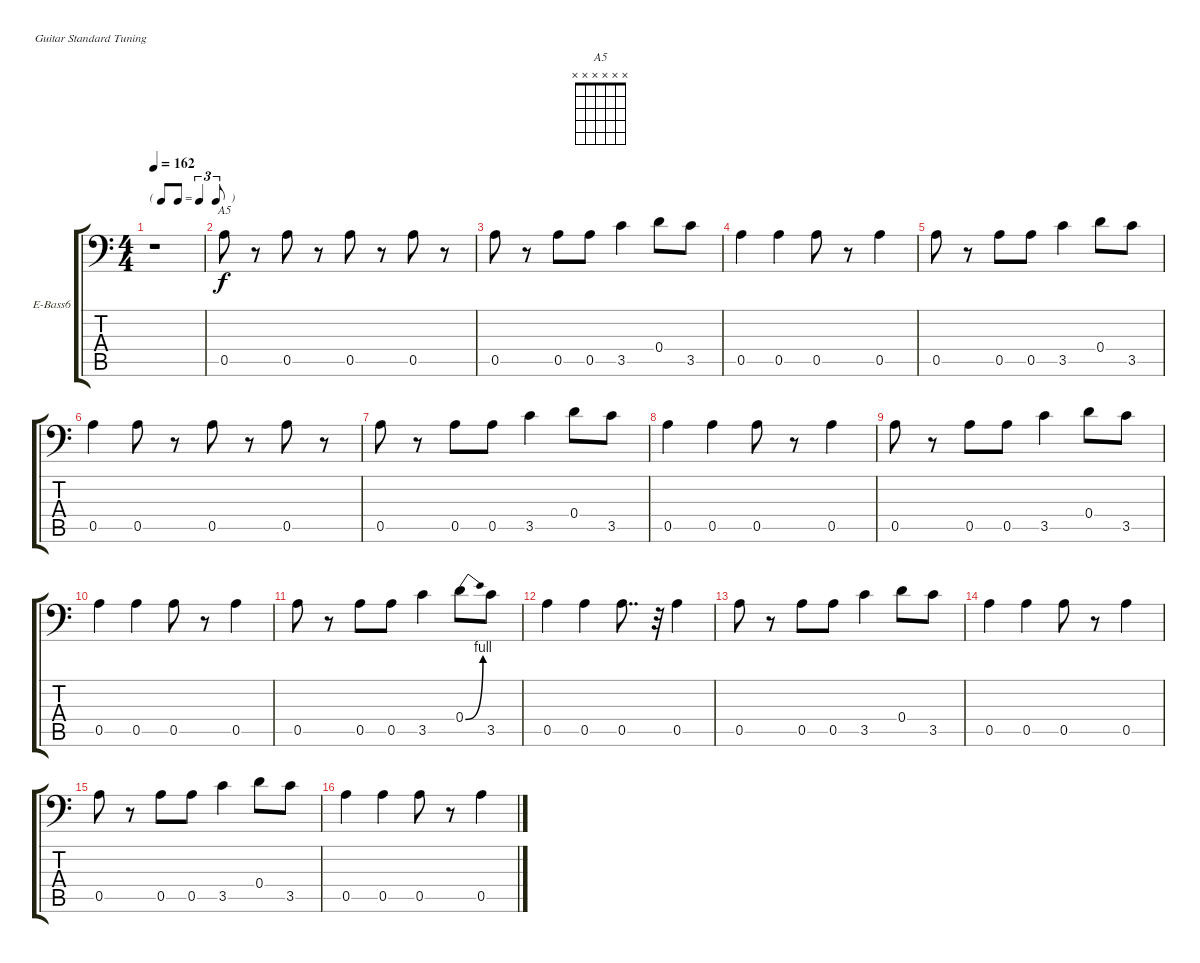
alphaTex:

\bracketExtendMode groupsimilarinstruments
\firstSystemTrackNameOrientation horizontal
\otherSystemsTrackNameOrientation horizontal
\track ("Bass" "E-Bass6") {instrument electricbassfinger}
\staff {score tabs}
\tuning (E4 B3 G3 D3 A2 E2)
\chord ("A5" x x x x x x)
\ts (4 4)
\tf triplet8th
\tempo 162
\clef f4
\ks c
r.1{dy f} |
0.5.8{ch "A5"} r.8 0.5.8 r.8 0.5.8 r.8 0.5.8 r.8 |
0.5.8 r.8 0.5.8 0.5.8 3.5.4 0.4.8 3.5.8 |
0.5.4 0.5.4 0.5.8 r.8 0.5.4 |
0.5.8 r.8 0.5.8 0.5.8 3.5.4 0.4.8 3.5.8 |
0.5.4 0.5.8 r.8 0.5.8 r.8 0.5.8 r.8 |
0.5.8 r.8 0.5.8 0.5.8 3.5.4 0.4.8 3.5.8 |
0.5.4 0.5.4 0.5.8 r.8 0.5.4 |
0.5.8 r.8 0.5.8 0.5.8 3.5.4 0.4.8 3.5.8 |
0.5.4 0.5.4 0.5.8 r.8 0.5.4 |
0.5.8 r.8 0.5.8 0.5.8 3.5.4 0.4{be (bend 0 0 15 4)}.8 3.5.8 |
0.5.4 0.5.4 0.5.8{dd} r.32 0.5.4 |
0.5.8 r.8 0.5.8 0.5.8 3.5.4 0.4.8 3.5.8 |
0.5.4 0.5.4 0.5.8 r.8 0.5.4 |
0.5.8 r.8 0.5.8 0.5.8 3.5.4 0.4.8 3.5.8 |
0.5.4 0.5.4 0.5.8 r.8 0.5.4
